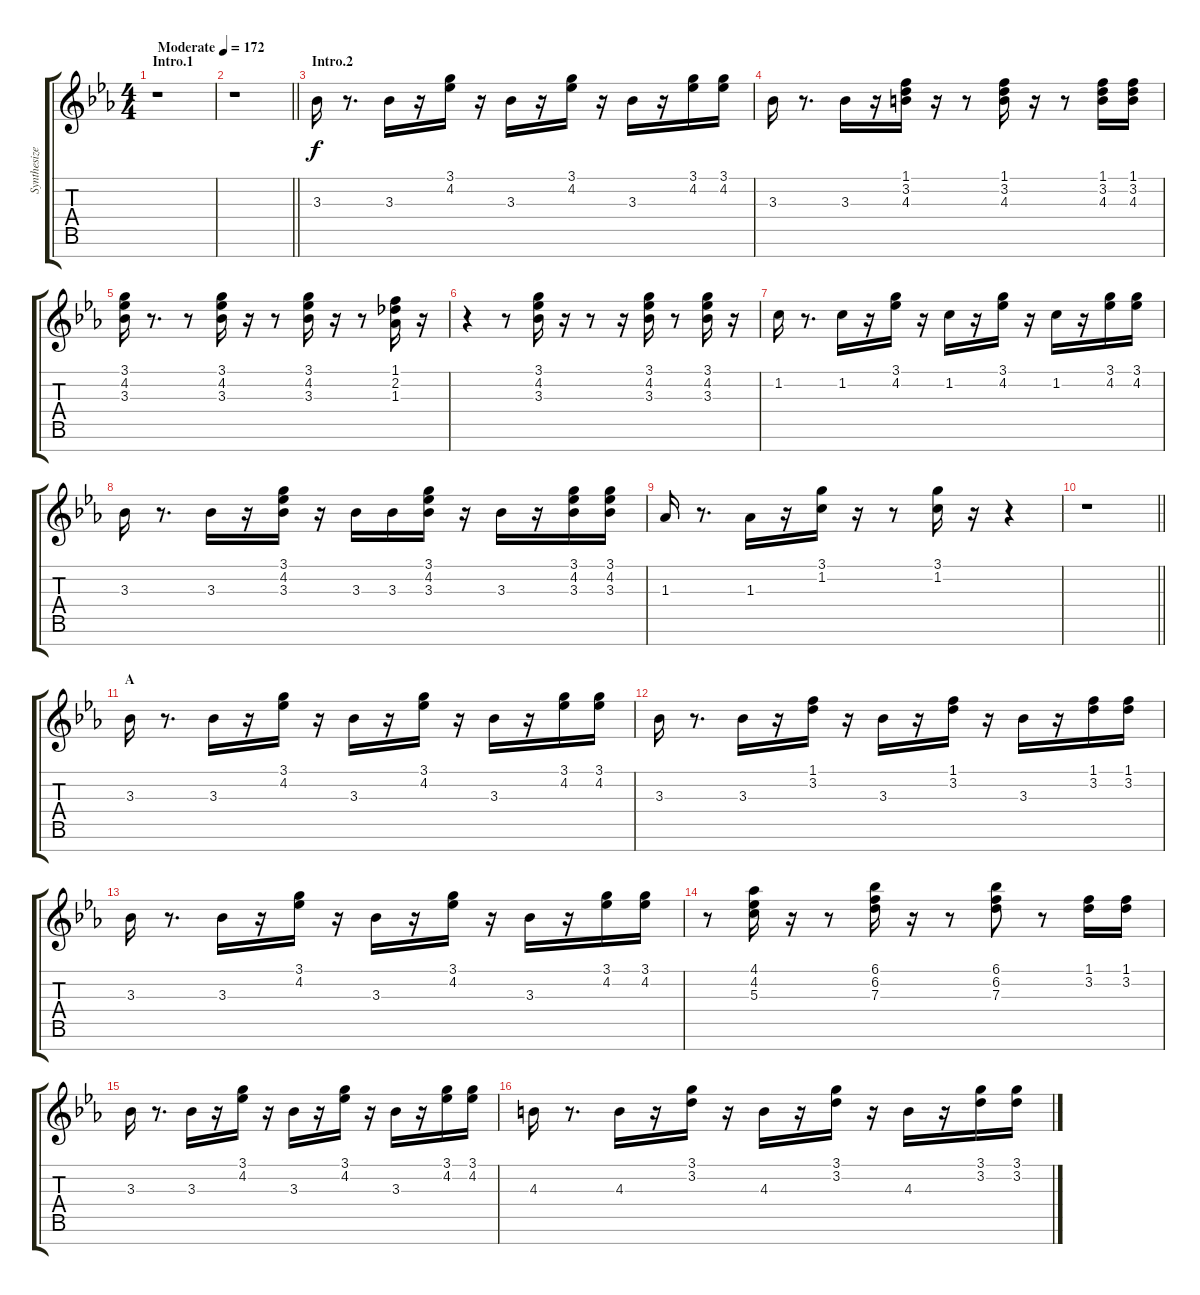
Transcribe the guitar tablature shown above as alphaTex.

\track ("Synthesizer II" "Synthesize") {instrument lead1square}
\staff {score tabs}
\tuning (E5 B4 G4 D4 A3 E3 B2) {hide}
\ts (4 4)
\section ("" "Intro.1")
\tempo (172 "Moderate")
\clef g2
\ks eb
r.1{dy f instrument lead1square} |
\barLineRight lightlight
r.1 |
\section ("" "Intro.2")
3.3.16 r.8{d} 3.3.16 r.16 (3.1 4.2).16 r.16 3.3.16 r.16 (3.1 4.2).16 r.16 3.3.16 r.16 (3.1 4.2).16 (3.1 4.2).16 |
3.3.16 r.8{d} 3.3.16 r.16 (1.1 3.2 4.3).16 r.16 r.8 (1.1 3.2 4.3).16 r.16 r.8 (1.1 3.2 4.3).16 (1.1 3.2 4.3).16 |
(3.1 4.2 3.3).16 r.8{d} r.8 (3.1 4.2 3.3).16 r.16 r.8 (3.1 4.2 3.3).16 r.16 r.8 (1.1 2.2 1.3).16 r.16 |
r.4 r.8 (3.1 4.2 3.3).16 r.16 r.8 r.16 (3.1 4.2 3.3).16 r.8 (3.1 4.2 3.3).16 r.16 |
1.2.16 r.8{d} 1.2.16 r.16 (3.1 4.2).16 r.16 1.2.16 r.16 (3.1 4.2).16 r.16 1.2.16 r.16 (3.1 4.2).16 (3.1 4.2).16 |
3.3.16 r.8{d} 3.3.16 r.16 (3.1 4.2 3.3).16 r.16 3.3.16 3.3.16 (3.1 4.2 3.3).16 r.16 3.3.16 r.16 (3.1 4.2 3.3).16 (3.1 4.2 3.3).16 |
1.3.16 r.8{d} 1.3.16 r.16 (3.1 1.2).16 r.16 r.8 (3.1 1.2).16 r.16 r.4 |
\barLineRight lightlight
r.1 |
\section ("" "A")
3.3.16 r.8{d} 3.3.16 r.16 (3.1 4.2).16 r.16 3.3.16 r.16 (3.1 4.2).16 r.16 3.3.16 r.16 (3.1 4.2).16 (3.1 4.2).16 |
3.3.16 r.8{d} 3.3.16 r.16 (1.1 3.2).16 r.16 3.3.16 r.16 (1.1 3.2).16 r.16 3.3.16 r.16 (1.1 3.2).16 (1.1 3.2).16 |
3.3.16 r.8{d} 3.3.16 r.16 (3.1 4.2).16 r.16 3.3.16 r.16 (3.1 4.2).16 r.16 3.3.16 r.16 (3.1 4.2).16 (3.1 4.2).16 |
r.8 (4.1 4.2 5.3).16 r.16 r.8 (6.1 6.2 7.3).16 r.16 r.8 (6.1 6.2 7.3).8 r.8 (1.1 3.2).16 (1.1 3.2).16 |
3.3.16 r.8{d} 3.3.16 r.16 (3.1 4.2).16 r.16 3.3.16 r.16 (3.1 4.2).16 r.16 3.3.16 r.16 (3.1 4.2).16 (3.1 4.2).16 |
4.3.16 r.8{d} 4.3.16 r.16 (3.1 3.2).16 r.16 4.3.16 r.16 (3.1 3.2).16 r.16 4.3.16 r.16 (3.1 3.2).16 (3.1 3.2).16
